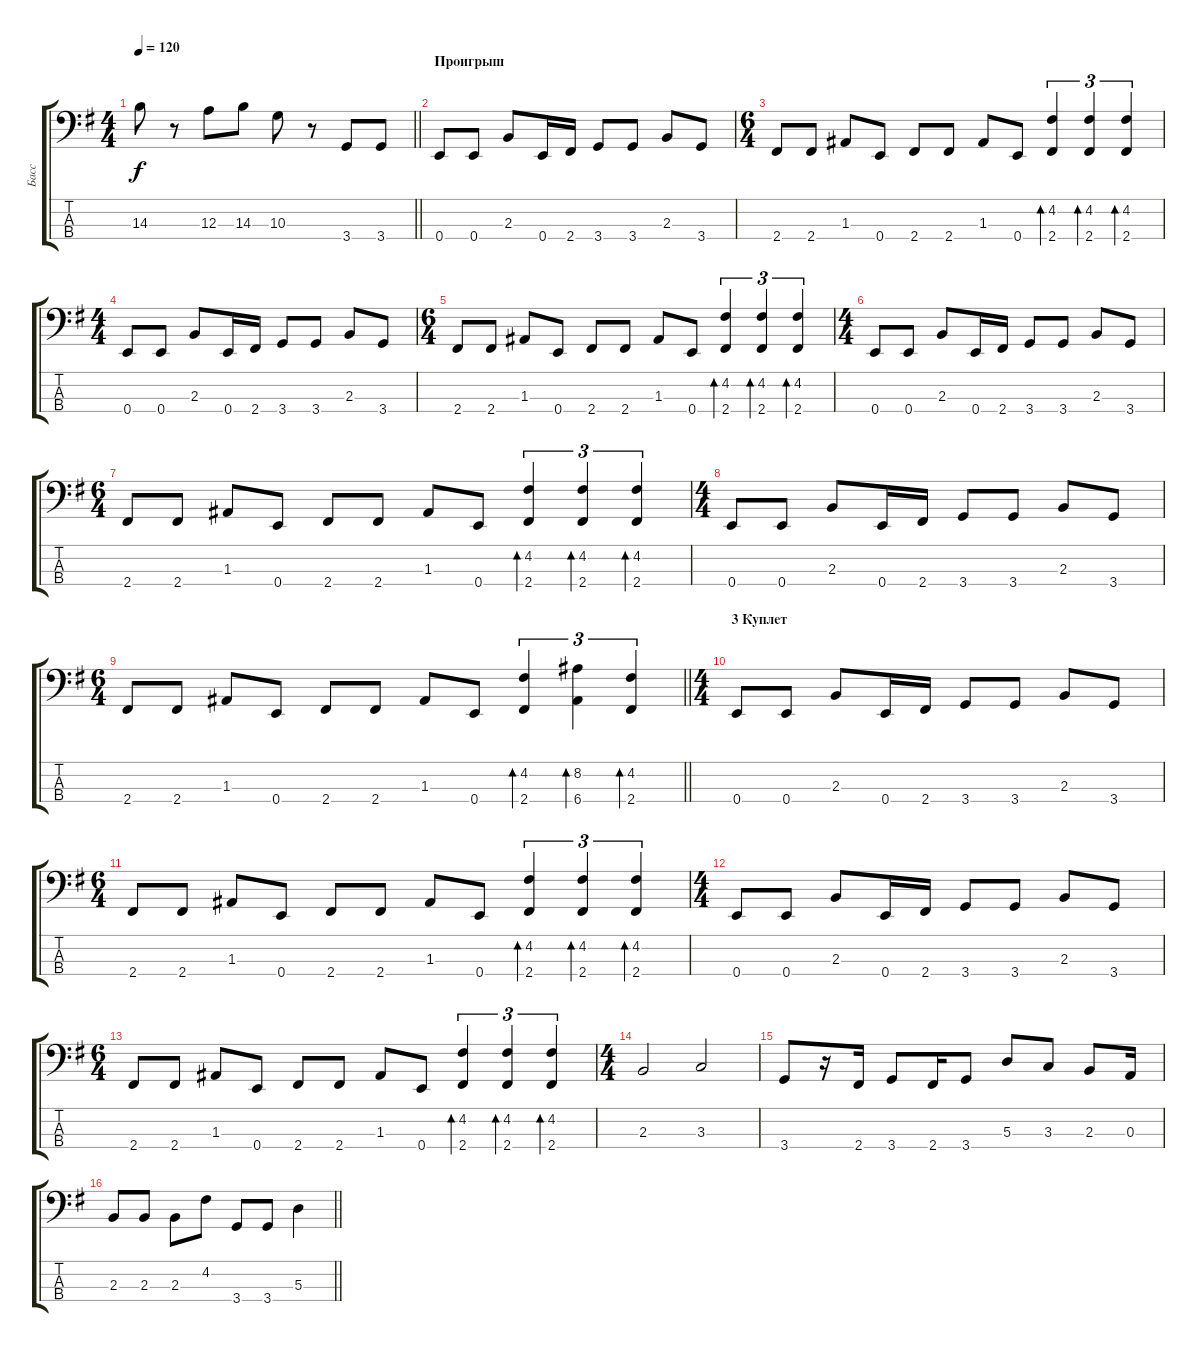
\track ("Басс" "Басс") {instrument electricbassfinger}
\staff {score tabs}
\tuning (G2 D2 A1 E1) {hide}
\ts (4 4)
\tempo 120
\clef f4
\barLineRight lightlight
\ks eminor
14.3.8{dy f} r.8 12.3.8 14.3.8 10.3.8 r.8 3.4.8 3.4.8 |
\section ("" "Проигрыш")
0.4.8 0.4.8 2.3.8 0.4.16 2.4.16 3.4.8 3.4.8 2.3.8 3.4.8 |
\ts (6 4)
2.4.8 2.4.8 1.3.8 0.4.8 2.4.8 2.4.8 1.3.8 0.4.8 (4.2 2.4).4{tu (3 2) bd 60} (4.2 2.4).4{tu (3 2) bd 60} (4.2 2.4).4{tu (3 2) bd 60} |
\ts (4 4)
0.4.8 0.4.8 2.3.8 0.4.16 2.4.16 3.4.8 3.4.8 2.3.8 3.4.8 |
\ts (6 4)
2.4.8 2.4.8 1.3.8 0.4.8 2.4.8 2.4.8 1.3.8 0.4.8 (4.2 2.4).4{tu (3 2) bd 60} (4.2 2.4).4{tu (3 2) bd 60} (4.2 2.4).4{tu (3 2) bd 60} |
\ts (4 4)
0.4.8 0.4.8 2.3.8 0.4.16 2.4.16 3.4.8 3.4.8 2.3.8 3.4.8 |
\ts (6 4)
2.4.8 2.4.8 1.3.8 0.4.8 2.4.8 2.4.8 1.3.8 0.4.8 (4.2 2.4).4{tu (3 2) bd 60} (4.2 2.4).4{tu (3 2) bd 60} (4.2 2.4).4{tu (3 2) bd 60} |
\ts (4 4)
0.4.8 0.4.8 2.3.8 0.4.16 2.4.16 3.4.8 3.4.8 2.3.8 3.4.8 |
\ts (6 4)
\barLineRight lightlight
2.4.8 2.4.8 1.3.8 0.4.8 2.4.8 2.4.8 1.3.8 0.4.8 (4.2 2.4).4{tu (3 2) bd 60} (8.2 6.4).4{tu (3 2) bd 60} (4.2 2.4).4{tu (3 2) bd 60} |
\ts (4 4)
\section ("" "3 Куплет")
0.4.8 0.4.8 2.3.8 0.4.16 2.4.16 3.4.8 3.4.8 2.3.8 3.4.8 |
\ts (6 4)
2.4.8 2.4.8 1.3.8 0.4.8 2.4.8 2.4.8 1.3.8 0.4.8 (4.2 2.4).4{tu (3 2) bd 60} (4.2 2.4).4{tu (3 2) bd 60} (4.2 2.4).4{tu (3 2) bd 60} |
\ts (4 4)
0.4.8 0.4.8 2.3.8 0.4.16 2.4.16 3.4.8 3.4.8 2.3.8 3.4.8 |
\ts (6 4)
2.4.8 2.4.8 1.3.8 0.4.8 2.4.8 2.4.8 1.3.8 0.4.8 (4.2 2.4).4{tu (3 2) bd 60} (4.2 2.4).4{tu (3 2) bd 60} (4.2 2.4).4{tu (3 2) bd 60} |
\ts (4 4)
2.3.2 3.3.2 |
3.4.8 r.16 2.4.16 3.4.8 2.4.16 3.4.8 5.3.8 3.3.8 2.3.8 0.3.16 |
\barLineRight lightlight
2.3.8 2.3.8 2.3.8 4.2.8 3.4.8 3.4.8 5.3.4
